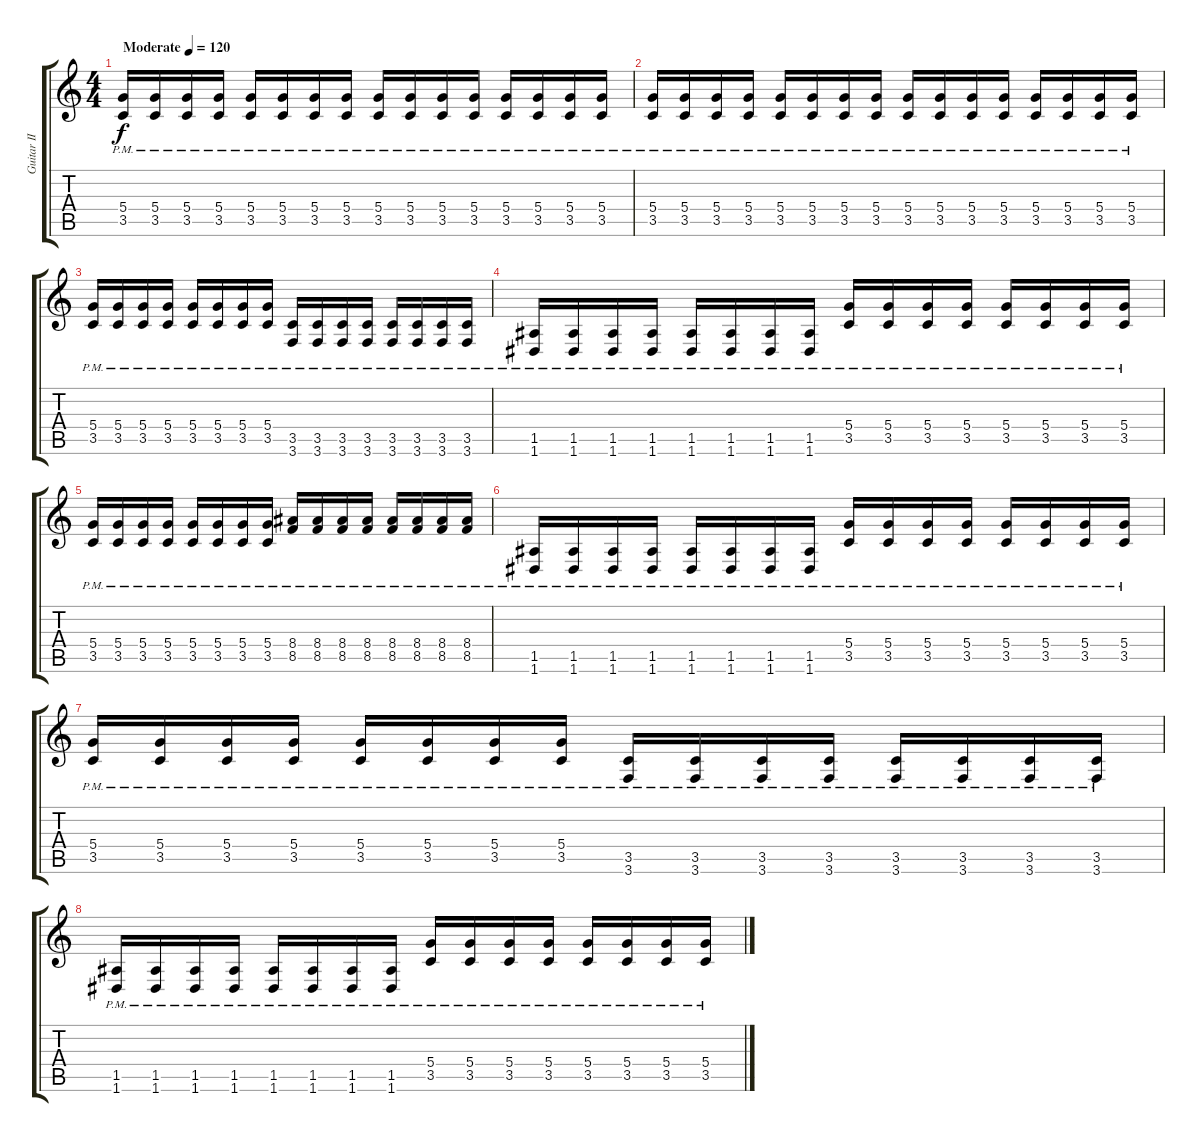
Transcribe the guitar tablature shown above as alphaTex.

\track ("Guitar II" "Guitar II") {instrument distortionguitar}
\staff {score tabs}
\tuning (E4 B3 G3 D3 A2 D2) {hide}
\ts (4 4)
\tempo (120 "Moderate")
\tempo 90
\tempo (120 "Moderate")
\clef g2
\ks c
(5.4{pm} 3.5{pm}).16{dy f instrument distortionguitar} (5.4{pm} 3.5{pm}).16 (5.4{pm} 3.5{pm}).16 (5.4{pm} 3.5{pm}).16 (5.4{pm} 3.5{pm}).16 (5.4{pm} 3.5{pm}).16 (5.4{pm} 3.5{pm}).16 (5.4{pm} 3.5{pm}).16 (5.4{pm} 3.5{pm}).16 (5.4{pm} 3.5{pm}).16 (5.4{pm} 3.5{pm}).16 (5.4{pm} 3.5{pm}).16 (5.4{pm} 3.5{pm}).16 (5.4{pm} 3.5{pm}).16 (5.4{pm} 3.5{pm}).16 (5.4{pm} 3.5{pm}).16 |
(5.4{pm} 3.5{pm}).16 (5.4{pm} 3.5{pm}).16 (5.4{pm} 3.5{pm}).16 (5.4{pm} 3.5{pm}).16 (5.4{pm} 3.5{pm}).16 (5.4{pm} 3.5{pm}).16 (5.4{pm} 3.5{pm}).16 (5.4{pm} 3.5{pm}).16 (5.4{pm} 3.5{pm}).16 (5.4{pm} 3.5{pm}).16 (5.4{pm} 3.5{pm}).16 (5.4{pm} 3.5{pm}).16 (5.4{pm} 3.5{pm}).16 (5.4{pm} 3.5{pm}).16 (5.4{pm} 3.5{pm}).16 (5.4{pm} 3.5{pm}).16 |
(5.4{pm} 3.5{pm}).16 (5.4{pm} 3.5{pm}).16 (5.4{pm} 3.5{pm}).16 (5.4{pm} 3.5{pm}).16 (5.4{pm} 3.5{pm}).16 (5.4{pm} 3.5{pm}).16 (5.4{pm} 3.5{pm}).16 (5.4{pm} 3.5{pm}).16 (3.5{pm} 3.6{pm}).16 (3.5{pm} 3.6{pm}).16 (3.5{pm} 3.6{pm}).16 (3.5{pm} 3.6{pm}).16 (3.5{pm} 3.6{pm}).16 (3.5{pm} 3.6{pm}).16 (3.5{pm} 3.6{pm}).16 (3.5{pm} 3.6{pm}).16 |
(1.5{pm} 1.6{pm}).16 (1.5{pm} 1.6{pm}).16 (1.5{pm} 1.6{pm}).16 (1.5{pm} 1.6{pm}).16 (1.5{pm} 1.6{pm}).16 (1.5{pm} 1.6{pm}).16 (1.5{pm} 1.6{pm}).16 (1.5{pm} 1.6{pm}).16 (5.4{pm} 3.5{pm}).16 (5.4{pm} 3.5{pm}).16 (5.4{pm} 3.5{pm}).16 (5.4{pm} 3.5{pm}).16 (5.4{pm} 3.5{pm}).16 (5.4{pm} 3.5{pm}).16 (5.4{pm} 3.5{pm}).16 (5.4{pm} 3.5{pm}).16 |
(5.4{pm} 3.5{pm}).16 (5.4{pm} 3.5{pm}).16 (5.4{pm} 3.5{pm}).16 (5.4{pm} 3.5{pm}).16 (5.4{pm} 3.5{pm}).16 (5.4{pm} 3.5{pm}).16 (5.4{pm} 3.5{pm}).16 (5.4{pm} 3.5{pm}).16 (8.4{pm} 8.5{pm}).16 (8.4{pm} 8.5{pm}).16 (8.4{pm} 8.5{pm}).16 (8.4{pm} 8.5{pm}).16 (8.4{pm} 8.5{pm}).16 (8.4{pm} 8.5{pm}).16 (8.4{pm} 8.5{pm}).16 (8.4{pm} 8.5{pm}).16 |
(1.5{pm} 1.6{pm}).16 (1.5{pm} 1.6{pm}).16 (1.5{pm} 1.6{pm}).16 (1.5{pm} 1.6{pm}).16 (1.5{pm} 1.6{pm}).16 (1.5{pm} 1.6{pm}).16 (1.5{pm} 1.6{pm}).16 (1.5{pm} 1.6{pm}).16 (5.4{pm} 3.5{pm}).16 (5.4{pm} 3.5{pm}).16 (5.4{pm} 3.5{pm}).16 (5.4{pm} 3.5{pm}).16 (5.4{pm} 3.5{pm}).16 (5.4{pm} 3.5{pm}).16 (5.4{pm} 3.5{pm}).16 (5.4{pm} 3.5{pm}).16 |
(5.4{pm} 3.5{pm}).16 (5.4{pm} 3.5{pm}).16 (5.4{pm} 3.5{pm}).16 (5.4{pm} 3.5{pm}).16 (5.4{pm} 3.5{pm}).16 (5.4{pm} 3.5{pm}).16 (5.4{pm} 3.5{pm}).16 (5.4{pm} 3.5{pm}).16 (3.5{pm} 3.6{pm}).16 (3.5{pm} 3.6{pm}).16 (3.5{pm} 3.6{pm}).16 (3.5{pm} 3.6{pm}).16 (3.5{pm} 3.6{pm}).16 (3.5{pm} 3.6{pm}).16 (3.5{pm} 3.6{pm}).16 (3.5{pm} 3.6{pm}).16 |
(1.5{pm} 1.6{pm}).16 (1.5{pm} 1.6{pm}).16 (1.5{pm} 1.6{pm}).16 (1.5{pm} 1.6{pm}).16 (1.5{pm} 1.6{pm}).16 (1.5{pm} 1.6{pm}).16 (1.5{pm} 1.6{pm}).16 (1.5{pm} 1.6{pm}).16 (5.4{pm} 3.5{pm}).16 (5.4{pm} 3.5{pm}).16 (5.4{pm} 3.5{pm}).16 (5.4{pm} 3.5{pm}).16 (5.4{pm} 3.5{pm}).16 (5.4{pm} 3.5{pm}).16 (5.4{pm} 3.5{pm}).16 (5.4{pm} 3.5{pm}).16
